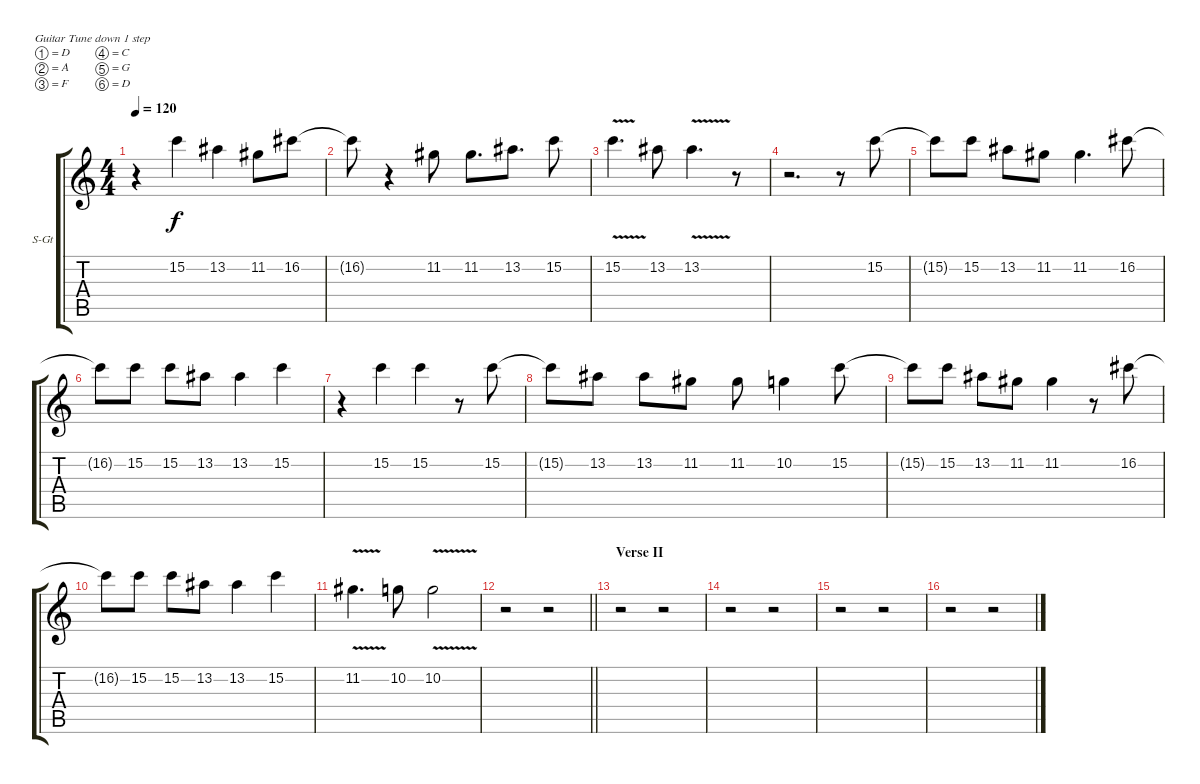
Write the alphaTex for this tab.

\bracketExtendMode groupsimilarinstruments
\firstSystemTrackNameOrientation horizontal
\otherSystemsTrackNameOrientation horizontal
\track ("K. Meine - Vocals" "S-Gt") {instrument lead6voice}
\staff {score tabs}
\tuning (D4 A3 F3 C3 G2 D2)
\displaytranspose 12
\ts (4 4)
\tempo 120
\clef g2
\ks c
r.4{dy f} 15.2.4 13.2.4 11.2.8 16.2.8 |
16.2{t}.8 r.4 11.2.8 11.2.8{d} 13.2.8{d} 15.2.8 |
15.2{v}.4{d} 13.2.8 13.2{v}.4{d} r.8 |
r.2{d} r.8 15.2.8 |
15.2{t}.8 15.2.8 13.2.8 11.2.8 11.2.4{d} 16.2.8 |
16.2{t}.8 15.2.8 15.2.8 13.2.8 13.2.4 15.2.4 |
r.4 15.2.4 15.2.4 r.8 15.2.8 |
15.2{t}.8 13.2.8 13.2.8 11.2.8 11.2.8 10.2.4 15.2.8 |
15.2{t}.8 15.2.8 13.2.8 11.2.8 11.2.4 r.8 16.2.8 |
16.2{t}.8 15.2.8 15.2.8 13.2.8 13.2.4 15.2.4 |
11.2{v}.4{d} 10.2.8 10.2{v}.2 |
\barLineRight lightlight
r.2 r.2 |
\section ("" "Verse II")
r.2 r.2 |
r.2 r.2 |
r.2 r.2 |
r.2 r.2
